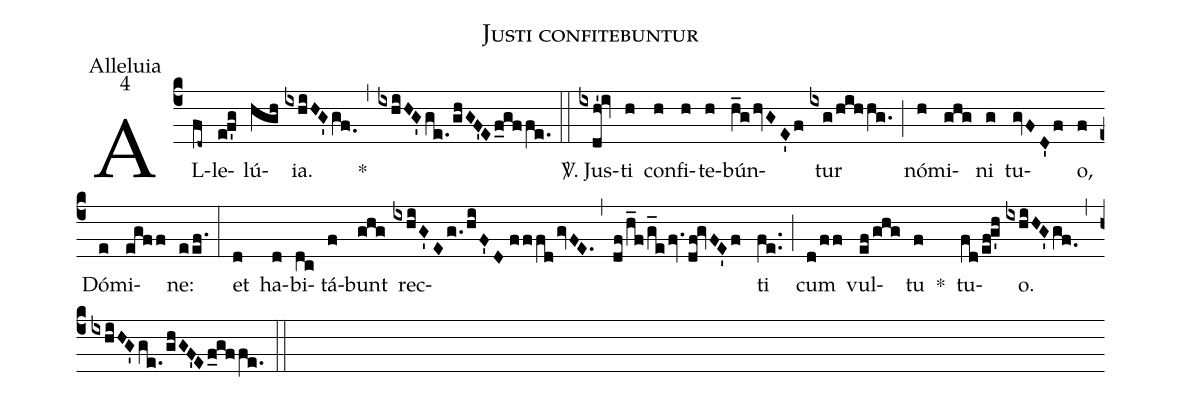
name: Justi confitebuntur;
office-part: Alleluia;
mode: 4;
%%
(c4) AL(fd~)le(ef'g)lú(hgh)ia.(ixhiHG'gf.0) ~~~*(,) (ixhiHG'ge./ghGF'Ef_gffe.) (::)
<sp>V/</sp>. Jus(ixdh'!iv)ti(h) con(h)fi(h)te(h)bún(h_ghvGE'f)tur(ixg/hihhg.) (;) nó(h)mi(ghg)ni(g) tu(gvFD'f)o,(f) Dó(e)mi(egff)ne:(eef.) (:)
et(d) ha(d)bi(dc)tá(f)bunt(ghg) rec(ixhiG'Eg./hiF'D//fffdgvFE.)(,)(df/h_f/g_efv.df!gvFE'f)ti(fe..) (;) cum(d/ff) vul(ef/ghg)tu(f) *()
tu(fd/ef!g'h)o.(ixhiHG'gf.0) (,) (ixhiHG'ge./ghGF'Ef_gffe.) (::)
